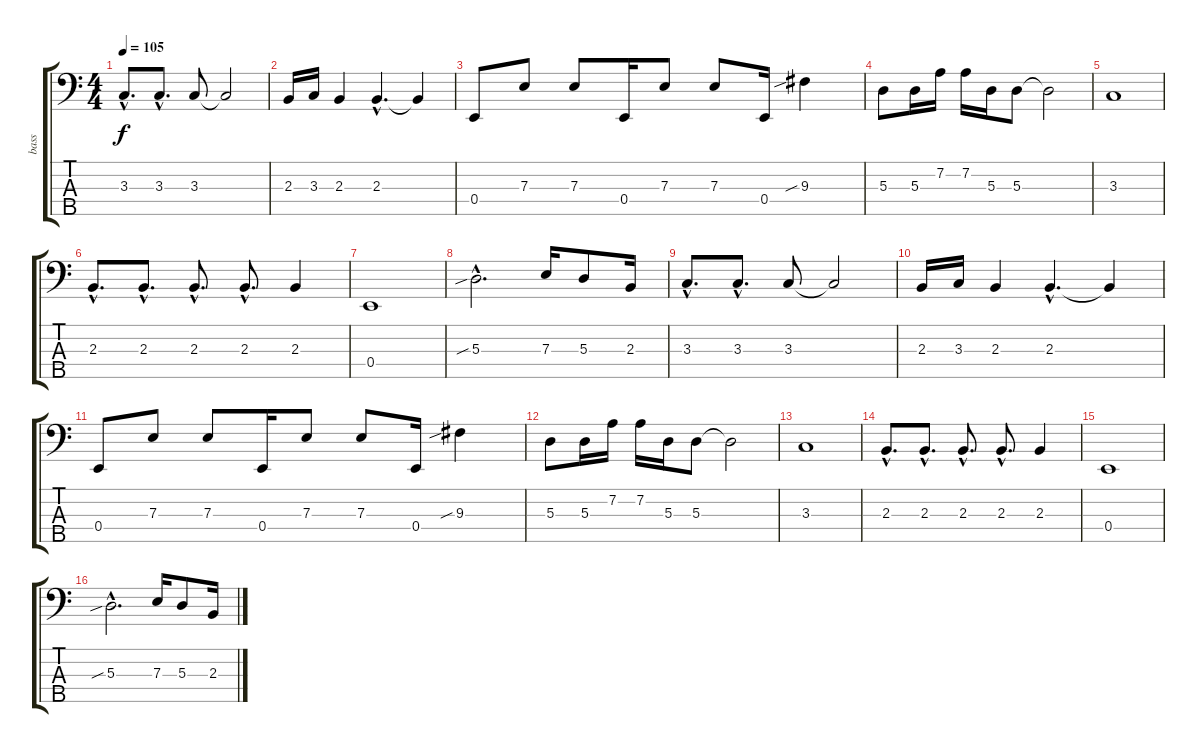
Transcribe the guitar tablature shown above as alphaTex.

\track ("bass" "bass") {instrument electricbassfinger}
\staff {score tabs}
\tuning (G2 D2 A1 E1 B0) {hide}
\ts (4 4)
\tempo 105
\clef f4
\ks c
3.3{hac}.8{d dy f} 3.3{hac}.8{d} 3.3.8 3.3{t}.2 |
2.3.16 3.3.16 2.3.4 2.3{hac}.4{d} 2.3{t}.4 |
0.4.8 7.3.8 7.3.8 0.4.16 7.3.8 7.3.8 0.4.16 9.3{sib}.4 |
5.3.8 5.3.16 7.2.16 7.2.16 5.3.16 5.3.8 5.3{t}.2 |
3.3.1 |
2.3{hac}.8{d} 2.3{hac}.8{d} 2.3{hac}.8{d} 2.3{hac}.8{d} 2.3.4 |
0.4.1 |
5.3{sib hac}.2{d} 7.3.16 5.3.8 2.3.16 |
3.3{hac}.8{d} 3.3{hac}.8{d} 3.3.8 3.3{t}.2 |
2.3.16 3.3.16 2.3.4 2.3{hac}.4{d} 2.3{t}.4 |
0.4.8 7.3.8 7.3.8 0.4.16 7.3.8 7.3.8 0.4.16 9.3{sib}.4 |
5.3.8 5.3.16 7.2.16 7.2.16 5.3.16 5.3.8 5.3{t}.2 |
3.3.1 |
2.3{hac}.8{d} 2.3{hac}.8{d} 2.3{hac}.8{d} 2.3{hac}.8{d} 2.3.4 |
0.4.1 |
5.3{sib hac}.2{d} 7.3.16 5.3.8 2.3.16
